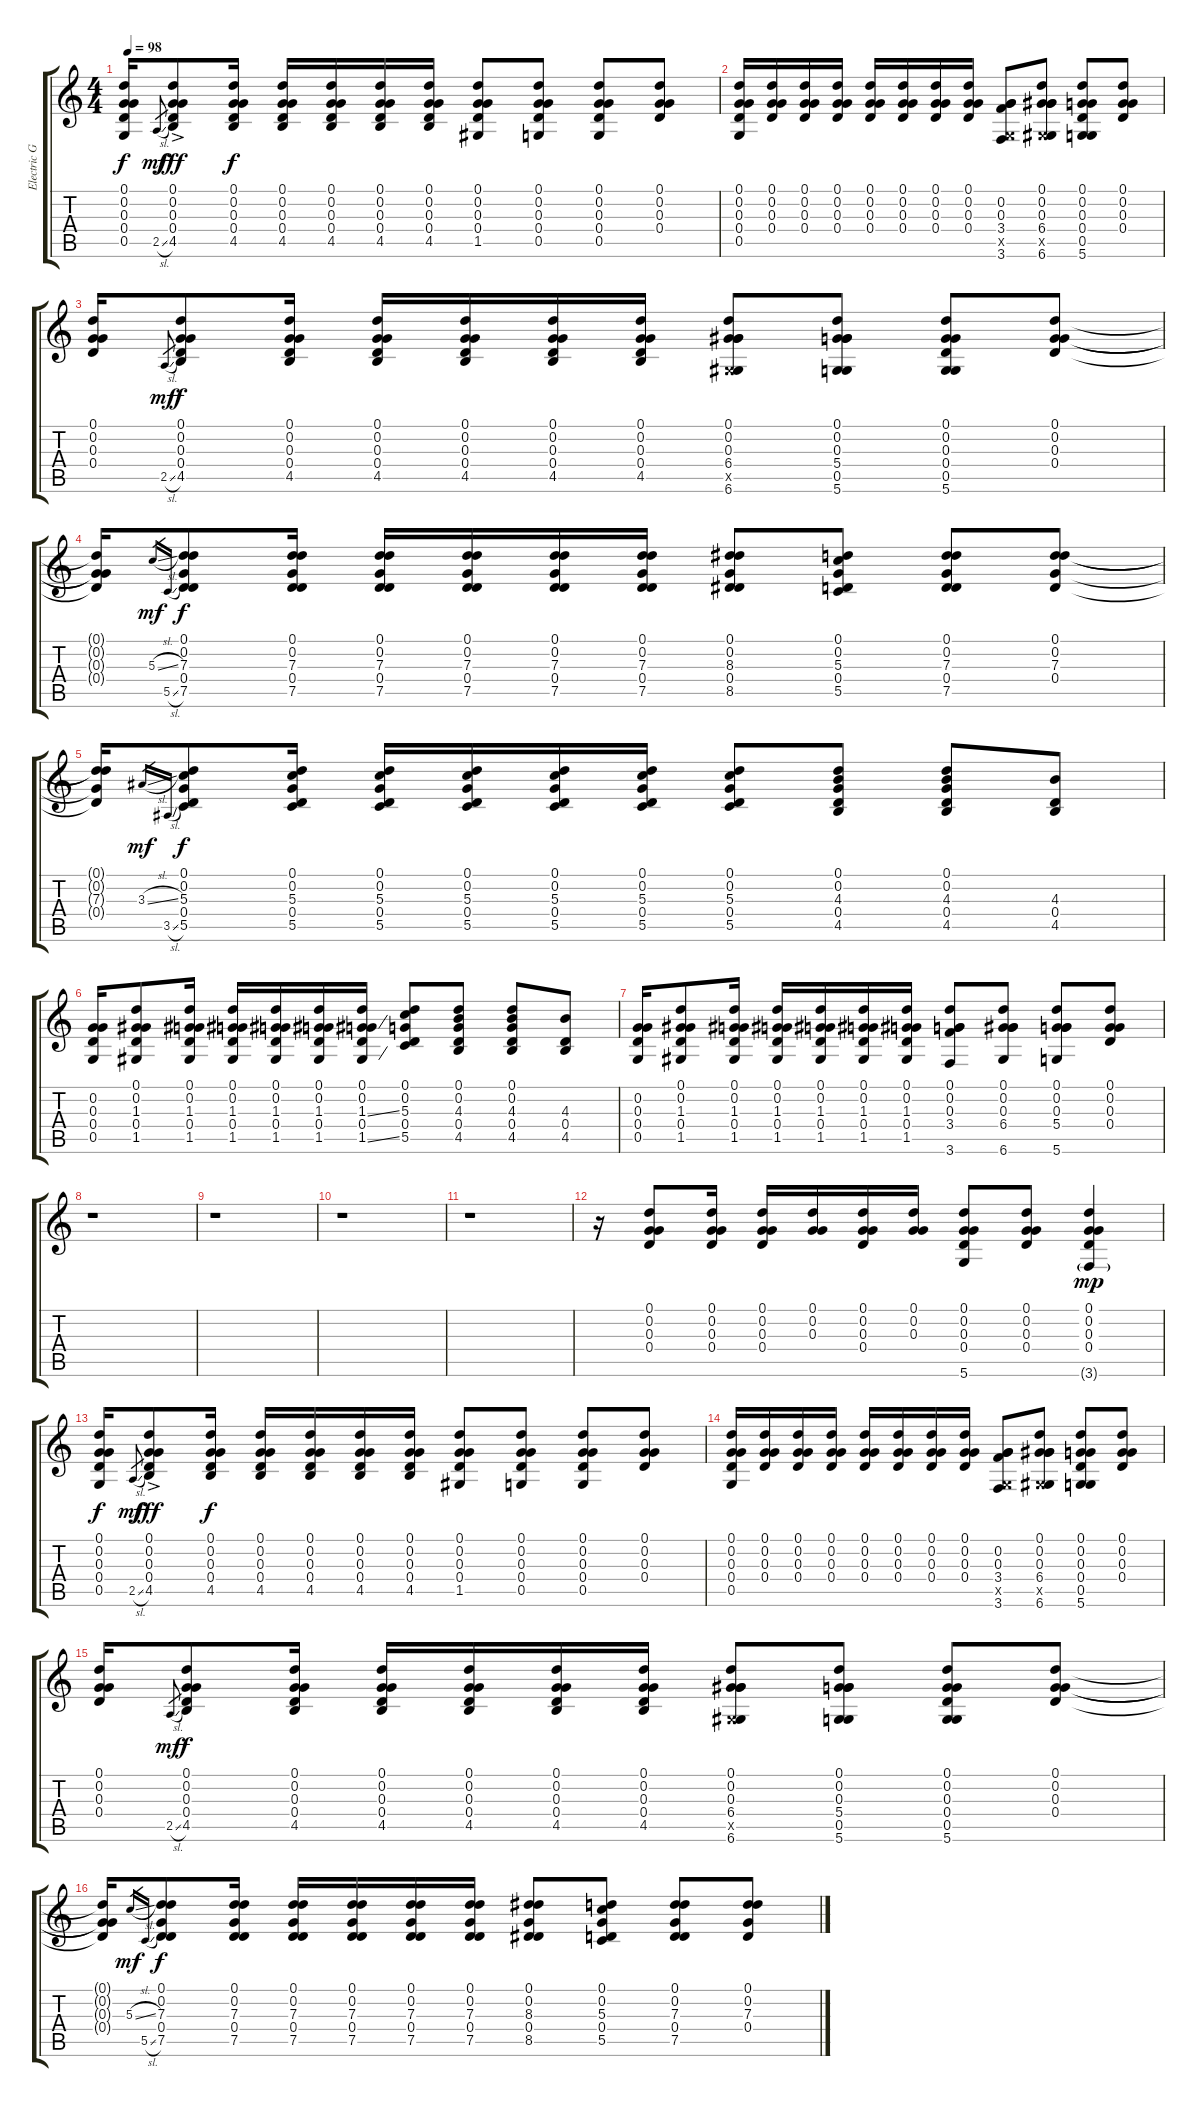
\track ("Electric Guitar 3" "Electric G") {instrument distortionguitar}
\staff {score tabs}
\tuning (D4 G3 G3 D3 G2 D2) {hide}
\ts (4 4)
\tempo 98
\clef g2
\ks c
(0.1 0.2 0.3 0.4 0.5).16{dy f} 2.5{sl}.8{gr dy mf} (0.1 0.2 0.3 0.4 4.5{ac}).8{dy fff} (0.1 0.2 0.3 0.4 4.5).16{dy f} (0.1 0.2 0.3 0.4 4.5).16 (0.1 0.2 0.3 0.4 4.5).16 (0.1 0.2 0.3 0.4 4.5).16 (0.1 0.2 0.3 0.4 4.5).16 (0.1 0.2 0.3 0.4 1.5).8 (0.1 0.2 0.3 0.4 0.5).8 (0.1 0.2 0.3 0.4 0.5).8 (0.1 0.2 0.3 0.4).8 |
(0.1 0.2 0.3 0.4 0.5).16 (0.1 0.2 0.3 0.4).16 (0.1 0.2 0.3 0.4).16 (0.1 0.2 0.3 0.4).16 (0.1 0.2 0.3 0.4).16 (0.1 0.2 0.3 0.4).16 (0.1 0.2 0.3 0.4).16 (0.1 0.2 0.3 0.4).16 (0.2 0.3 3.4 0.5{x} 3.6).8 (0.1 0.2 0.3 6.4 0.5{x} 6.6).8 (0.1 0.2 0.3 0.4 0.5 5.6).8 (0.1 0.2 0.3 0.4).8 |
(0.1 0.2 0.3 0.4).16 2.5{sl}.8{gr dy mf} (0.1 0.2 0.3 0.4 4.5).8{dy f} (0.1 0.2 0.3 0.4 4.5).16 (0.1 0.2 0.3 0.4 4.5).16 (0.1 0.2 0.3 0.4 4.5).16 (0.1 0.2 0.3 0.4 4.5).16 (0.1 0.2 0.3 0.4 4.5).16 (0.1 0.2 0.3 6.4 0.5{x} 6.6).8 (0.1 0.2 0.3 5.4 0.5 5.6).8 (0.1 0.2 0.3 0.4 0.5 5.6).8 (0.1 0.2 0.3 0.4).8 |
(0.1{t} 0.2{t} 0.3{t} 0.4{t}).16 5.3{sl}.16{gr dy mf} 5.5{sl}.16{gr} (0.1 0.2 7.3 0.4 7.5).8{dy f} (0.1 0.2 7.3 0.4 7.5).16 (0.1 0.2 7.3 0.4 7.5).16 (0.1 0.2 7.3 0.4 7.5).16 (0.1 0.2 7.3 0.4 7.5).16 (0.1 0.2 7.3 0.4 7.5).16 (0.1 0.2 8.3 0.4 8.5).8 (0.1 0.2 5.3 0.4 5.5).8 (0.1 0.2 7.3 0.4 7.5).8 (0.1 0.2 7.3 0.4).8 |
(0.1{t} 0.2{t} 7.3{t} 0.4{t}).16 3.3{sl}.16{gr dy mf} 3.5{sl}.16{gr} (0.1 0.2 5.3 0.4 5.5).8{dy f} (0.1 0.2 5.3 0.4 5.5).16 (0.1 0.2 5.3 0.4 5.5).16 (0.1 0.2 5.3 0.4 5.5).16 (0.1 0.2 5.3 0.4 5.5).16 (0.1 0.2 5.3 0.4 5.5).16 (0.1 0.2 5.3 0.4 5.5).8 (0.1 0.2 4.3 0.4 4.5).8 (0.1 0.2 4.3 0.4 4.5).8 (4.3 0.4 4.5).8 |
(0.2 0.3 0.4 0.5).16 (0.1 0.2 1.3 0.4 1.5).8 (0.1 0.2 1.3 0.4 1.5).16 (0.1 0.2 1.3 0.4 1.5).16 (0.1 0.2 1.3 0.4 1.5).16 (0.1 0.2 1.3 0.4 1.5).16 (0.1 0.2 1.3{ss} 0.4 1.5{ss}).16 (0.1 0.2 5.3 0.4 5.5).8 (0.1 0.2 4.3 0.4 4.5).8 (0.1 0.2 4.3 0.4 4.5).8 (4.3 0.4 4.5).8 |
(0.2 0.3 0.4 0.5).16 (0.1 0.2 1.3 0.4 1.5).8 (0.1 0.2 1.3 0.4 1.5).16 (0.1 0.2 1.3 0.4 1.5).16 (0.1 0.2 1.3 0.4 1.5).16 (0.1 0.2 1.3 0.4 1.5).16 (0.1 0.2 1.3 0.4 1.5).16 (0.1 0.2 0.3 3.4 3.6).8 (0.1 0.2 0.3 6.4 6.6).8 (0.1 0.2 0.3 5.4 5.6).8 (0.1 0.2 0.3 0.4).8 |
r.1 |
r.1 |
r.1 |
r.1 |
r.16 (0.1 0.2 0.3 0.4).8 (0.1 0.2 0.3 0.4).16 (0.1 0.2 0.3 0.4).16 (0.1 0.2 0.3).16 (0.1 0.2 0.3 0.4).16 (0.1 0.2 0.3).16 (0.1 0.2 0.3 0.4 5.6).8 (0.1 0.2 0.3 0.4).8 (0.1 0.2 0.3 0.4 3.6{g}).4{dy mp} |
(0.1 0.2 0.3 0.4 0.5).16{dy f} 2.5{sl}.8{gr dy mf} (0.1 0.2 0.3 0.4 4.5{ac}).8{dy fff} (0.1 0.2 0.3 0.4 4.5).16{dy f} (0.1 0.2 0.3 0.4 4.5).16 (0.1 0.2 0.3 0.4 4.5).16 (0.1 0.2 0.3 0.4 4.5).16 (0.1 0.2 0.3 0.4 4.5).16 (0.1 0.2 0.3 0.4 1.5).8 (0.1 0.2 0.3 0.4 0.5).8 (0.1 0.2 0.3 0.4 0.5).8 (0.1 0.2 0.3 0.4).8 |
(0.1 0.2 0.3 0.4 0.5).16 (0.1 0.2 0.3 0.4).16 (0.1 0.2 0.3 0.4).16 (0.1 0.2 0.3 0.4).16 (0.1 0.2 0.3 0.4).16 (0.1 0.2 0.3 0.4).16 (0.1 0.2 0.3 0.4).16 (0.1 0.2 0.3 0.4).16 (0.2 0.3 3.4 0.5{x} 3.6).8 (0.1 0.2 0.3 6.4 0.5{x} 6.6).8 (0.1 0.2 0.3 0.4 0.5 5.6).8 (0.1 0.2 0.3 0.4).8 |
(0.1 0.2 0.3 0.4).16 2.5{sl}.8{gr dy mf} (0.1 0.2 0.3 0.4 4.5).8{dy f} (0.1 0.2 0.3 0.4 4.5).16 (0.1 0.2 0.3 0.4 4.5).16 (0.1 0.2 0.3 0.4 4.5).16 (0.1 0.2 0.3 0.4 4.5).16 (0.1 0.2 0.3 0.4 4.5).16 (0.1 0.2 0.3 6.4 0.5{x} 6.6).8 (0.1 0.2 0.3 5.4 0.5 5.6).8 (0.1 0.2 0.3 0.4 0.5 5.6).8 (0.1 0.2 0.3 0.4).8 |
(0.1{t} 0.2{t} 0.3{t} 0.4{t}).16 5.3{sl}.16{gr dy mf} 5.5{sl}.16{gr} (0.1 0.2 7.3 0.4 7.5).8{dy f} (0.1 0.2 7.3 0.4 7.5).16 (0.1 0.2 7.3 0.4 7.5).16 (0.1 0.2 7.3 0.4 7.5).16 (0.1 0.2 7.3 0.4 7.5).16 (0.1 0.2 7.3 0.4 7.5).16 (0.1 0.2 8.3 0.4 8.5).8 (0.1 0.2 5.3 0.4 5.5).8 (0.1 0.2 7.3 0.4 7.5).8 (0.1 0.2 7.3 0.4).8
